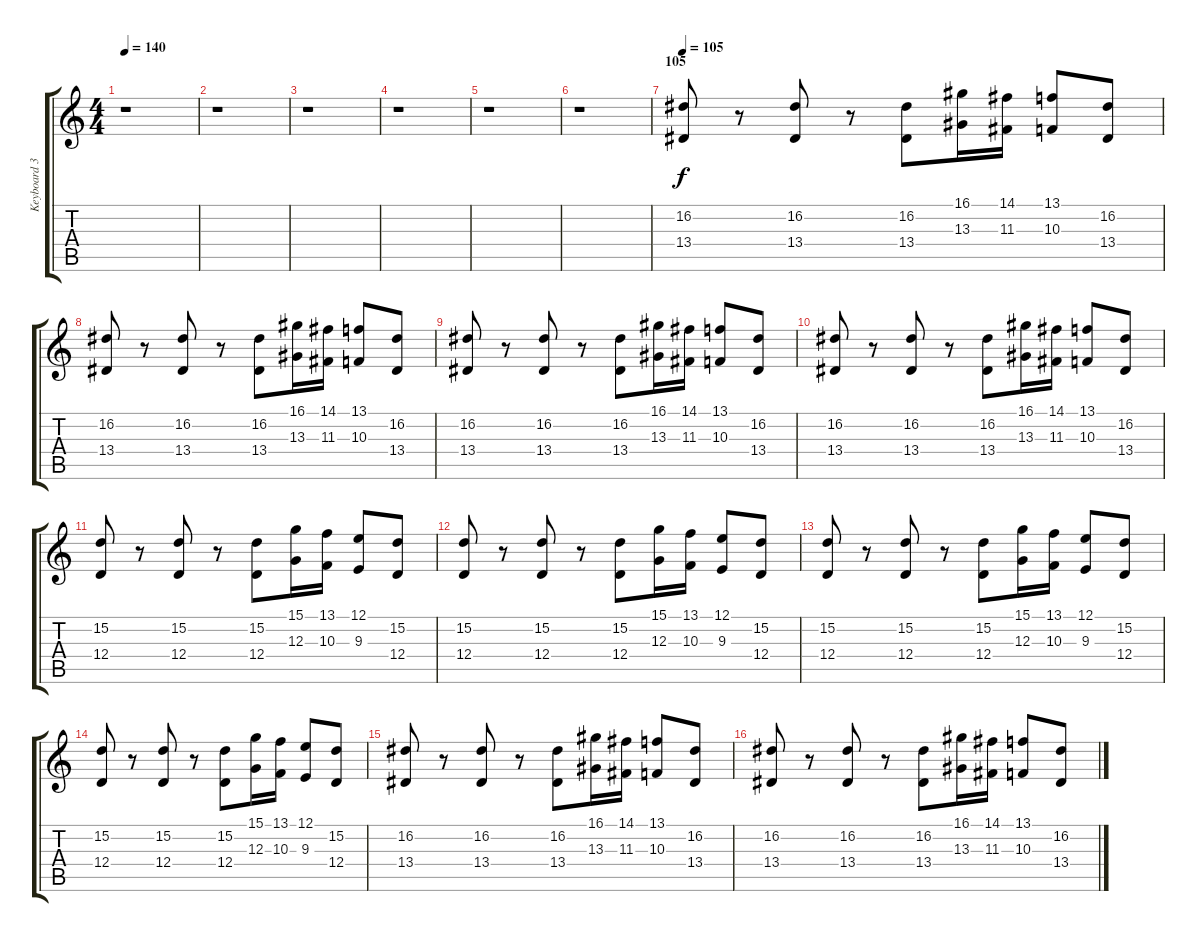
\track ("Keyboard 3" "Keyboard 3") {instrument vibraphone}
\staff {score tabs}
\tuning (E4 B3 G3 D3 A2 E2) {hide}
\ts (4 4)
\tempo 140
\clef g2
\ks c
r.1{dy f} |
r.1 |
r.1 |
r.1 |
r.1 |
r.1 |
\section ("" "105")
\tempo 105
(16.2 13.4).8{volume 3} r.8 (16.2 13.4).8 r.8 (16.2 13.4).8 (16.1 13.3).16 (14.1 11.3).16 (13.1 10.3).8 (16.2 13.4).8 |
(16.2 13.4).8 r.8 (16.2 13.4).8 r.8 (16.2 13.4).8 (16.1 13.3).16 (14.1 11.3).16 (13.1 10.3).8 (16.2 13.4).8 |
(16.2 13.4).8 r.8 (16.2 13.4).8 r.8 (16.2 13.4).8 (16.1 13.3).16 (14.1 11.3).16 (13.1 10.3).8 (16.2 13.4).8 |
(16.2 13.4).8 r.8 (16.2 13.4).8 r.8 (16.2 13.4).8 (16.1 13.3).16 (14.1 11.3).16 (13.1 10.3).8 (16.2 13.4).8 |
(15.2 12.4).8 r.8 (15.2 12.4).8 r.8 (15.2 12.4).8 (15.1 12.3).16 (13.1 10.3).16 (12.1 9.3).8 (15.2 12.4).8 |
(15.2 12.4).8 r.8 (15.2 12.4).8 r.8 (15.2 12.4).8 (15.1 12.3).16 (13.1 10.3).16 (12.1 9.3).8 (15.2 12.4).8 |
(15.2 12.4).8 r.8 (15.2 12.4).8 r.8 (15.2 12.4).8 (15.1 12.3).16 (13.1 10.3).16 (12.1 9.3).8 (15.2 12.4).8 |
(15.2 12.4).8 r.8 (15.2 12.4).8 r.8 (15.2 12.4).8 (15.1 12.3).16 (13.1 10.3).16 (12.1 9.3).8 (15.2 12.4).8 |
(16.2 13.4).8 r.8 (16.2 13.4).8 r.8 (16.2 13.4).8 (16.1 13.3).16 (14.1 11.3).16 (13.1 10.3).8 (16.2 13.4).8 |
(16.2 13.4).8 r.8 (16.2 13.4).8 r.8 (16.2 13.4).8 (16.1 13.3).16 (14.1 11.3).16 (13.1 10.3).8 (16.2 13.4).8
